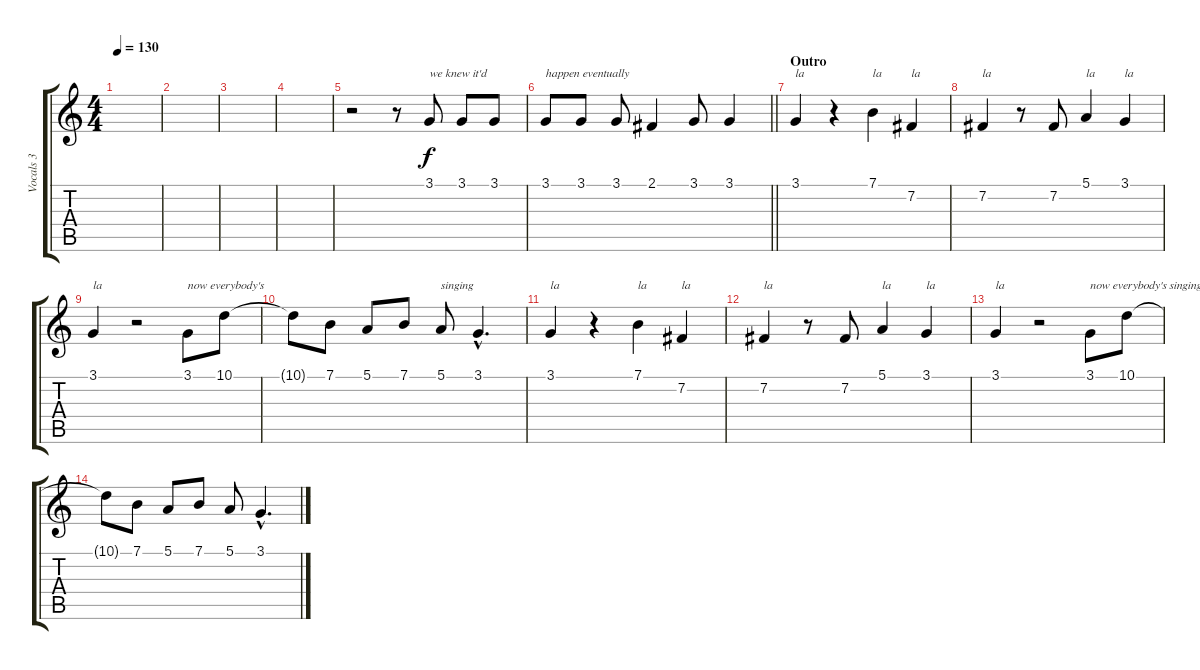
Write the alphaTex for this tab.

\track ("Vocals 3" "Vocals 3") {instrument oboe}
\staff {score tabs}
\tuning (E4 B3 G3 D3 A2 E2) {hide}
\ts (4 4)
\tempo 130
\clef g2
\ks c
|
|
|
|
r.2 r.8 3.1.8{txt "we knew it'd"} 3.1.8 3.1.8 |
\barLineRight lightlight
3.1.8{txt "happen eventually"} 3.1.8 3.1.8 2.1.4 3.1.8 3.1.4 |
\section ("" "Outro")
3.1.4{txt "la"} r.4 7.1.4{txt "la"} 7.2.4{txt "la"} |
7.2.4{txt "la"} r.8 7.2.8 5.1.4{txt "la"} 3.1.4{txt "la"} |
3.1.4{txt "la"} r.2 3.1.8{txt "now everybody's"} 10.1.8 |
10.1{t}.8 7.1.8 5.1.8 7.1.8 5.1.8{txt "singing"} 3.1{hac}.4{d} |
3.1.4{txt "la"} r.4 7.1.4{txt "la"} 7.2.4{txt "la"} |
7.2.4{txt "la"} r.8 7.2.8 5.1.4{txt "la"} 3.1.4{txt "la"} |
3.1.4{txt "la"} r.2 3.1.8{txt "now everybody's singing"} 10.1.8 |
10.1{t}.8 7.1.8 5.1.8 7.1.8 5.1.8 3.1{hac}.4{d}
